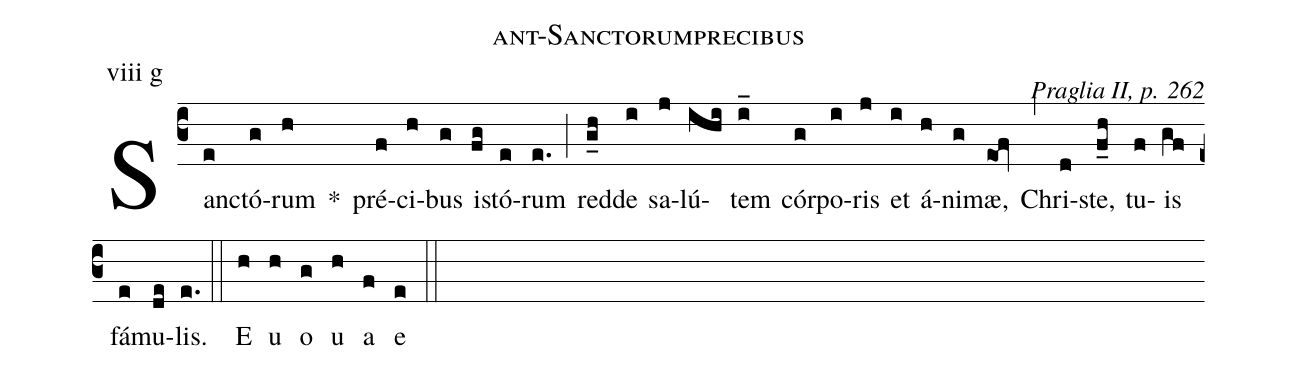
name: ant-Sanctorumprecibus;
commentary: Praglia II, p. 262;
annotation: viii g;
%%
(c3) San(e)ctó(g)rum(h) *() pré(f)ci(h)bus(g) i(fg)stó(e)rum(e.) (;) red(g_h)de(i) sa(j)lú(ihi)tem(i_) cór(g)po(i)ris(j) et(i) á(h)ni(g)mæ,(eOf) (,) Chri(d)ste,(f_h) tu(f)is(gf) fá(e)mu(de)lis.(e.) (::) E(h) u(h) o(g) u(h) a(f) e(e) (::)
